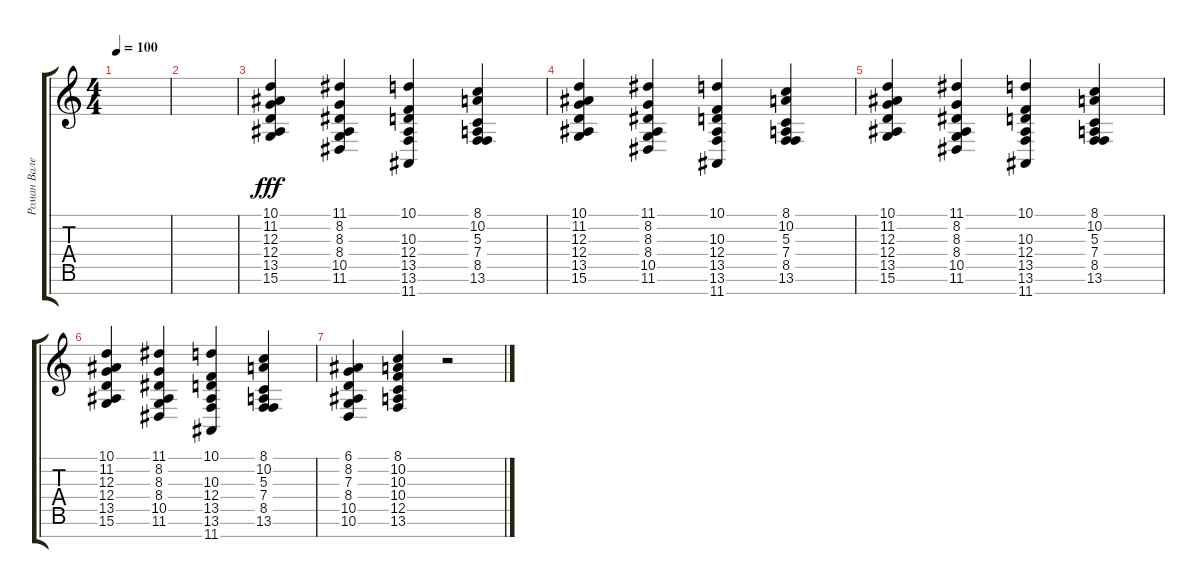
\track ("Роман Валерьев" "Роман Вале") {instrument stringensemble2}
\staff {score tabs}
\tuning (E4 B3 G3 D3 A2 E2 B1) {hide}
\ts (4 4)
\tempo 100
\clef g2
\ks c
|
|
(10.1 11.2 12.3 12.4 13.5 15.6).4{dy fff} (11.1 8.2 8.3 8.4 10.5 11.6).4 (10.1 10.3 12.4 13.5 13.6 11.7).4 (8.1 10.2 5.3 7.4 8.5 13.6).4 |
(10.1 11.2 12.3 12.4 13.5 15.6).4 (11.1 8.2 8.3 8.4 10.5 11.6).4 (10.1 10.3 12.4 13.5 13.6 11.7).4 (8.1 10.2 5.3 7.4 8.5 13.6).4 |
(10.1 11.2 12.3 12.4 13.5 15.6).4 (11.1 8.2 8.3 8.4 10.5 11.6).4 (10.1 10.3 12.4 13.5 13.6 11.7).4 (8.1 10.2 5.3 7.4 8.5 13.6).4 |
(10.1 11.2 12.3 12.4 13.5 15.6).4 (11.1 8.2 8.3 8.4 10.5 11.6).4 (10.1 10.3 12.4 13.5 13.6 11.7).4 (8.1 10.2 5.3 7.4 8.5 13.6).4 |
(6.1 8.2 7.3 8.4 10.5 10.6).4 (8.1 10.2 10.3 10.4 12.5 13.6).4 r.2
